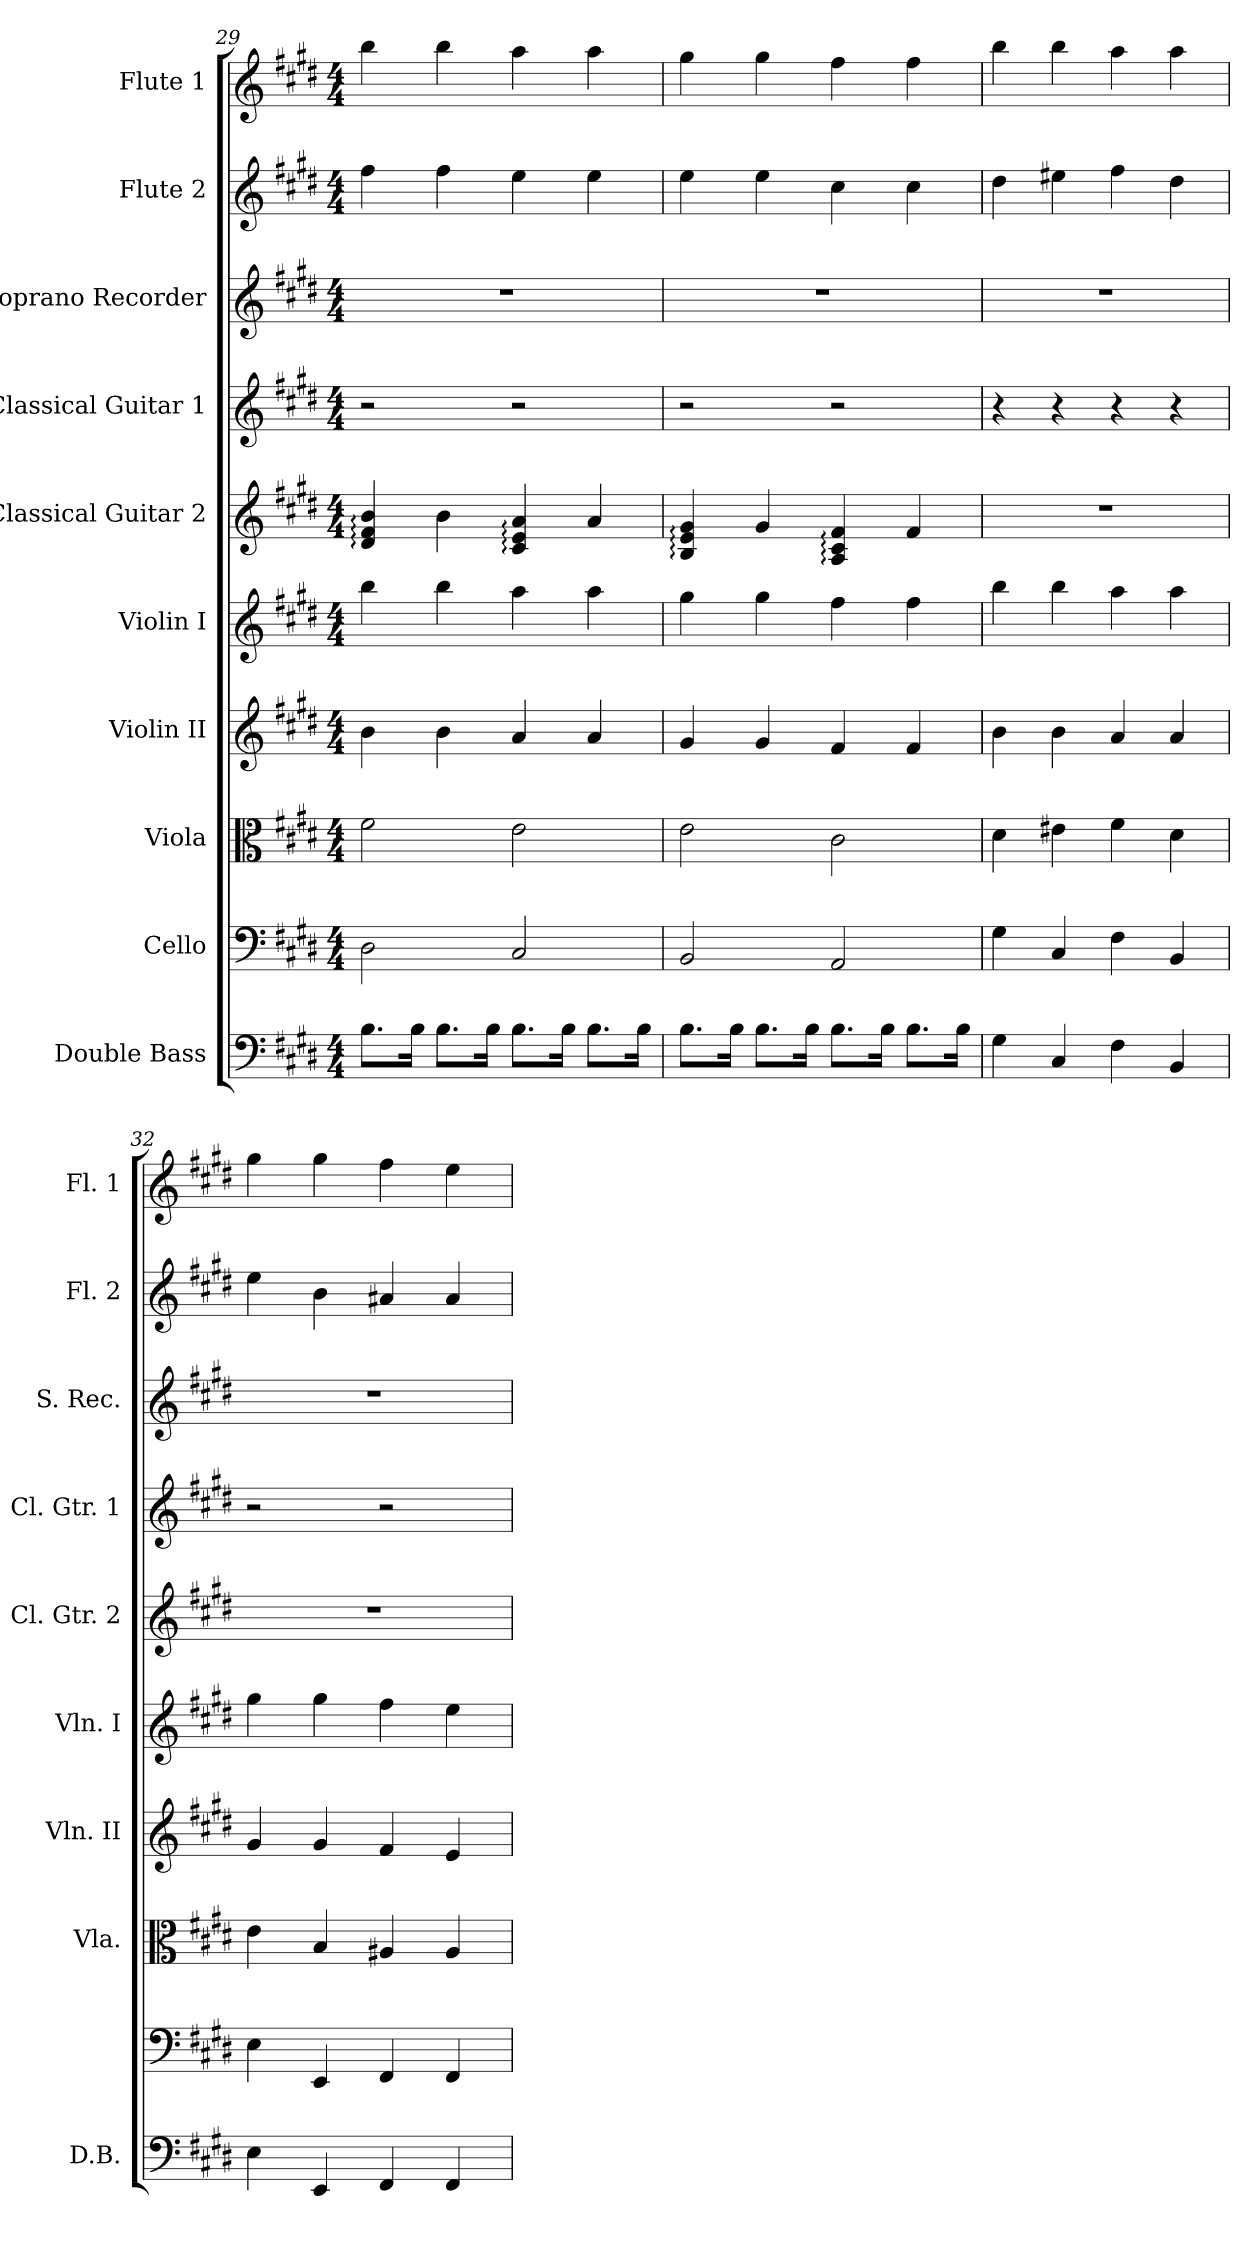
**kern	**kern	**kern	**kern	**kern	**kern	**kern	**kern	**kern	**kern
*part10	*part9	*part8	*part7	*part6	*part5	*part4	*part3	*part2	*part1
*staff10	*staff9	*staff8	*staff7	*staff6	*staff5	*staff4	*staff3	*staff2	*staff1
*I"Double Bass	*I"Cello	*I"Viola	*I"Violin II	*I"Violin I	*I"Classical Guitar 2	*I"Classical Guitar 1	*I"Soprano Recorder	*I"Flute 2	*I"Flute 1
*I'D.B.	*	*I'Vla.	*I'Vln. II	*I'Vln. I	*I'Cl. Gtr. 2	*I'Cl. Gtr. 1	*I'S. Rec.	*I'Fl. 2	*I'Fl. 1
*clefF4	*clefF4	*clefC3	*clefG2	*clefG2	*clefG2	*clefG2	*clefG2	*clefG2	*clefG2
*ITrd7c12	*	*	*	*	*ITrd7c12	*ITrd7c12	*ITrd-7c-12	*	*
*k[f#c#g#d#]	*k[f#c#g#d#]	*k[f#c#g#d#]	*k[f#c#g#d#]	*k[f#c#g#d#]	*k[f#c#g#d#]	*k[f#c#g#d#]	*k[f#c#g#d#]	*k[f#c#g#d#]	*k[f#c#g#d#]
*E:	*E:	*E:	*E:	*E:	*E:	*E:	*E:	*E:	*E:
*M4/4	*M4/4	*M4/4	*M4/4	*M4/4	*M4/4	*M4/4	*M4/4	*M4/4	*M4/4
=29	=29	=29	=29	=29	=29	=29	=29	=29	=29
8.BB\L	2D#\	2f#\	4b\	4bb\	4D#/: 4F#/: 4B/:	2r	1r	4ff#\	4bb\
16BB\Jk	.	.	.	.	.	.	.	.	.
8.BB\L	.	.	4b\	4bb\	4B\	.	.	4ff#\	4bb\
16BB\Jk	.	.	.	.	.	.	.	.	.
8.BB\L	2C#/	2e\	4a/	4aa\	4C#/: 4E/: 4A/:	2r	.	4ee\	4aa\
16BB\Jk	.	.	.	.	.	.	.	.	.
8.BB\L	.	.	4a/	4aa\	4A/	.	.	4ee\	4aa\
16BB\Jk	.	.	.	.	.	.	.	.	.
=30	=30	=30	=30	=30	=30	=30	=30	=30	=30
8.BB\L	2BB/	2e\	4g#/	4gg#\	4BB/: 4E/: 4G#/:	2r	1r	4ee\	4gg#\
16BB\Jk	.	.	.	.	.	.	.	.	.
8.BB\L	.	.	4g#/	4gg#\	4G#/	.	.	4ee\	4gg#\
16BB\Jk	.	.	.	.	.	.	.	.	.
8.BB\L	2AA/	2c#\	4f#/	4ff#\	4AA/: 4C#/: 4F#/:	2r	.	4cc#\	4ff#\
16BB\Jk	.	.	.	.	.	.	.	.	.
8.BB\L	.	.	4f#/	4ff#\	4F#/	.	.	4cc#\	4ff#\
16BB\Jk	.	.	.	.	.	.	.	.	.
!!LO:PB:g=z
=31	=31	=31	=31	=31	=31	=31	=31	=31	=31
4GG#\	4G#\	4d#\	4b\	4bb\	1r	4r	1r	4dd#\	4bb\
4CC#/	4C#/	4e#X\	4b\	4bb\	.	4r	.	4ee#X\	4bb\
4FF#\	4F#\	4f#\	4a/	4aa\	.	4r	.	4ff#\	4aa\
4BBB/	4BB/	4d#\	4a/	4aa\	.	4r	.	4dd#\	4aa\
=32	=32	=32	=32	=32	=32	=32	=32	=32	=32
4EE\	4E\	4e\	4g#/	4gg#\	1r	2r	1r	4ee\	4gg#\
4EEE/	4EE/	4B/	4g#/	4gg#\	.	.	.	4b\	4gg#\
4FFF#/	4FF#/	4A#X/	4f#/	4ff#\	.	2r	.	4a#X/	4ff#\
4FFF#/	4FF#/	4A#/	4e/	4ee\	.	.	.	4a#/	4ee\
=	=	=	=	=	=	=	=	=	=
*-	*-	*-	*-	*-	*-	*-	*-	*-	*-
